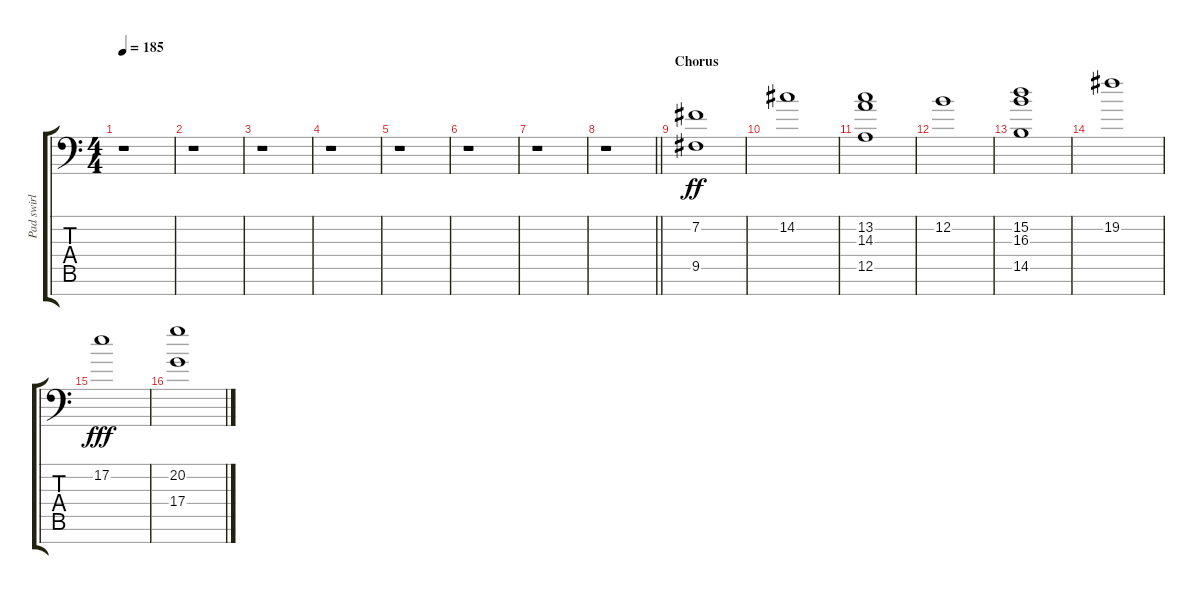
\track ("Pad swirl" "Pad swirl") {instrument pad8sweep}
\staff {score tabs}
\tuning (C8 B3 G3 D3 A2 E2 C-1) {hide}
\ts (4 4)
\tempo 185
\clef f4
\ks c
r.1{dy fff} |
r.1 |
r.1 |
r.1 |
r.1 |
r.1 |
r.1 |
\barLineRight lightlight
r.1 |
\section ("" "Chorus")
(7.2 9.5).1{dy ff} |
14.2.1 |
(13.2 14.3 12.5).1 |
12.2.1 |
(15.2 16.3 14.5).1 |
19.2.1 |
17.2.1{dy fff} |
(20.2 17.4).1
